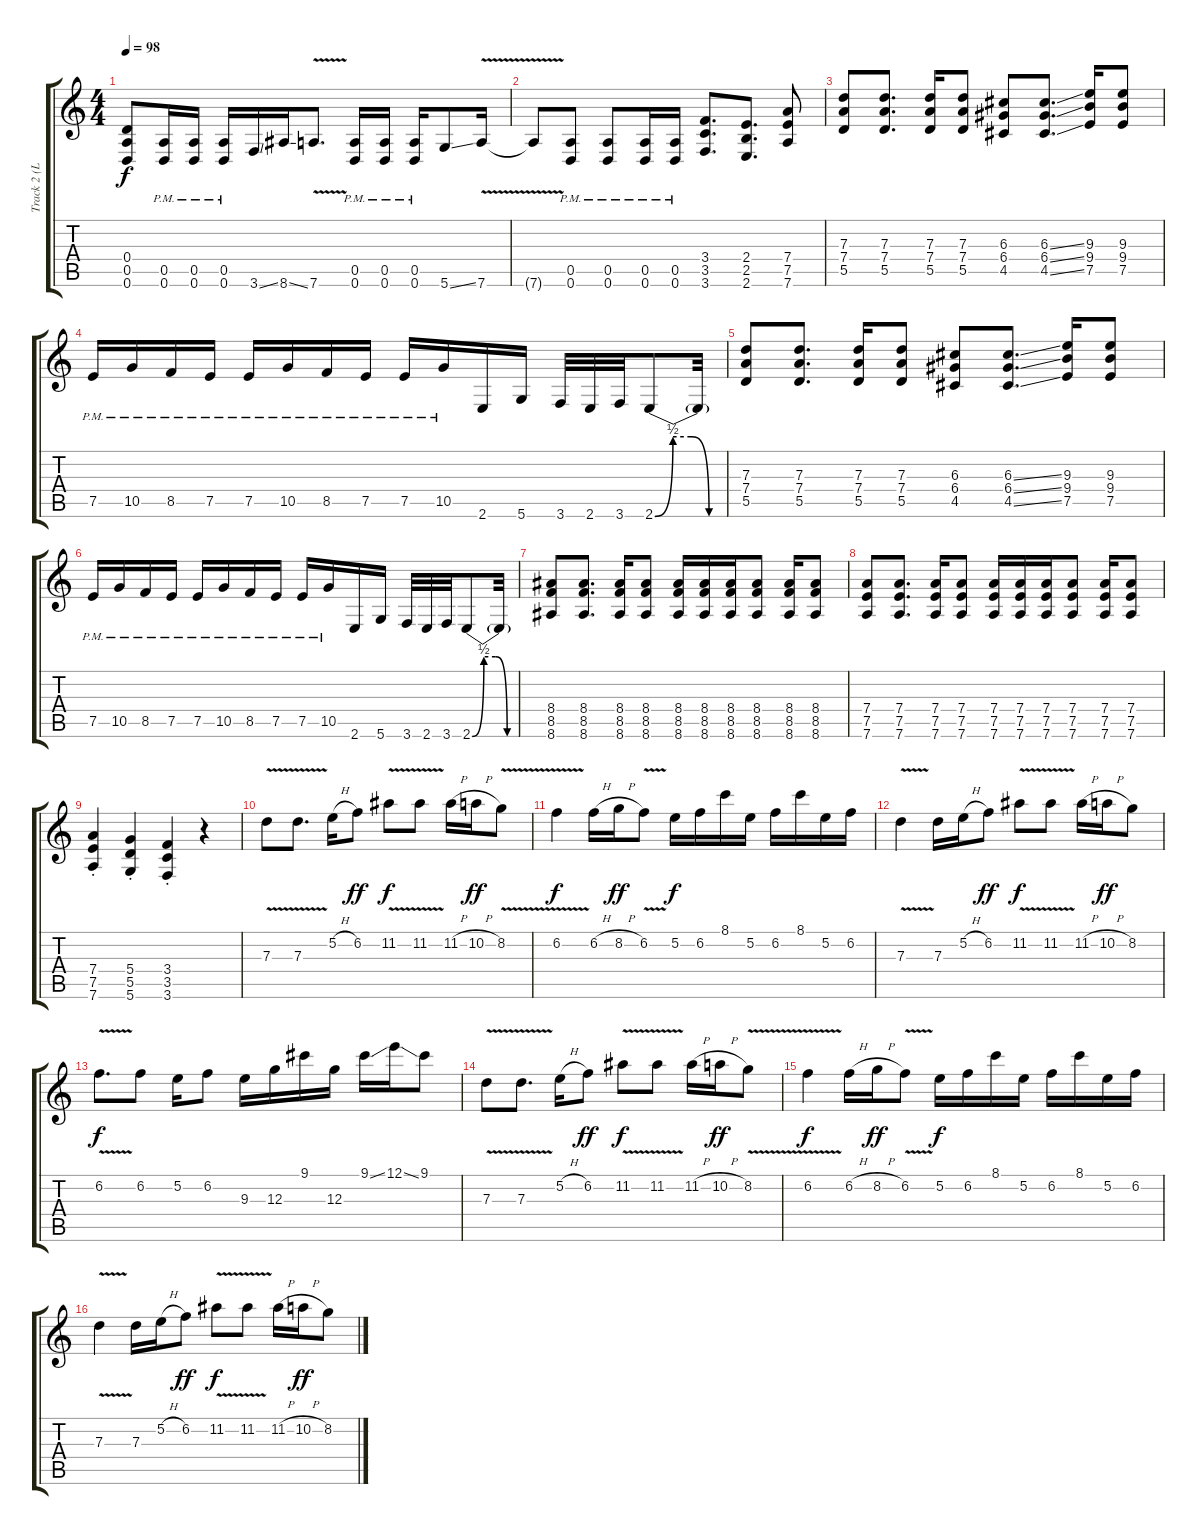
\track ("Track 2 (L ear)" "Track 2 (L") {instrument distortionguitar}
\staff {score tabs}
\tuning (E4 B3 G3 D3 A2 D2) {hide}
\ts (4 4)
\tempo 98
\clef g2
\ks c
(0.4 0.5 0.6).8{dy f} (0.5{pm} 0.6{pm}).16 (0.5{pm} 0.6{pm}).16 (0.5{pm} 0.6{pm}).16 3.6{ss}.16 8.6{ss}.16 7.6{v}.8{d} (0.5{pm} 0.6{pm}).16 (0.5{pm} 0.6{pm}).16 (0.5{pm} 0.6{pm}).16 5.6{ss}.8 7.6{v}.16 |
7.6{t}.8 (0.5{pm} 0.6{pm}).8 (0.5{pm} 0.6{pm}).8 (0.5{pm} 0.6{pm}).16 (0.5{pm} 0.6{pm}).16 (3.4 3.5 3.6).8{d} (2.4 2.5 2.6).8{d} (7.4 7.5 7.6).8 |
(7.3 7.4 5.5).8 (7.3 7.4 5.5).8{d} (7.3 7.4 5.5).16 (7.3 7.4 5.5).8 (6.3 6.4 4.5).8 (6.3{ss} 6.4{ss} 4.5{ss}).8{d} (9.3 9.4 7.5).16 (9.3 9.4 7.5).8 |
7.5{pm}.16 10.5{pm}.16 8.5{pm}.16 7.5{pm}.16 7.5{pm}.16 10.5{pm}.16 8.5{pm}.16 7.5{pm}.16 7.5{pm}.16 10.5{pm}.16 2.6.16 5.6.16 3.6.32 2.6.32 3.6.32 2.6{be (custom 0 0 15 2 30 2 45 0 60 0)}.8 2.6{t}.32 |
(7.3 7.4 5.5).8 (7.3 7.4 5.5).8{d} (7.3 7.4 5.5).16 (7.3 7.4 5.5).8 (6.3 6.4 4.5).8 (6.3{ss} 6.4{ss} 4.5{ss}).8{d} (9.3 9.4 7.5).16 (9.3 9.4 7.5).8 |
7.5{pm}.16 10.5{pm}.16 8.5{pm}.16 7.5{pm}.16 7.5{pm}.16 10.5{pm}.16 8.5{pm}.16 7.5{pm}.16 7.5{pm}.16 10.5{pm}.16 2.6.16 5.6.16 3.6.32 2.6.32 3.6.32 2.6{be (custom 0 0 15 2 30 2 45 0 60 0)}.8 2.6{t}.32 |
(8.4 8.5 8.6).8 (8.4 8.5 8.6).8{d} (8.4 8.5 8.6).16 (8.4 8.5 8.6).8 (8.4 8.5 8.6).16 (8.4 8.5 8.6).16 (8.4 8.5 8.6).16 (8.4 8.5 8.6).8 (8.4 8.5 8.6).16 (8.4 8.5 8.6).8 |
(7.4 7.5 7.6).8 (7.4 7.5 7.6).8{d} (7.4 7.5 7.6).16 (7.4 7.5 7.6).8 (7.4 7.5 7.6).16 (7.4 7.5 7.6).16 (7.4 7.5 7.6).16 (7.4 7.5 7.6).8 (7.4 7.5 7.6).16 (7.4 7.5 7.6).8 |
(7.4{st} 7.5{st} 7.6{st}).4 (5.4{st} 5.5{st} 5.6{st}).4 (3.4{st} 3.5{st} 3.6{st}).4 r.4 |
7.3{v}.8 7.3{v}.8{d} 5.2{h}.16 6.2.8{dy ff} 11.2{v}.8{dy f} 11.2{v}.8 11.2{h}.16 10.2{h}.16{dy ff} 8.2{v}.8 |
6.2{v}.4{dy f} 6.2{h}.16 8.2{h}.16{dy ff} 6.2{v}.8 5.2.16{dy f} 6.2.16 8.1.16 5.2.16 6.2.16 8.1.16 5.2.16 6.2.16 |
7.3{v}.4 7.3.16 5.2{h}.16 6.2.8{dy ff} 11.2{v}.8{dy f} 11.2{v}.8 11.2{h}.16 10.2{h}.16{dy ff} 8.2.8 |
6.2{v}.8{d dy f} 6.2.8 5.2.16 6.2.8 9.3.16 12.3.16 9.1.16 12.3.16 9.1{ss}.16 12.1{ss}.16 9.1.8 |
7.3{v}.8 7.3{v}.8{d} 5.2{h}.16 6.2.8{dy ff} 11.2{v}.8{dy f} 11.2{v}.8 11.2{h}.16 10.2{h}.16{dy ff} 8.2{v}.8 |
6.2{v}.4{dy f} 6.2{h}.16 8.2{h}.16{dy ff} 6.2{v}.8 5.2.16{dy f} 6.2.16 8.1.16 5.2.16 6.2.16 8.1.16 5.2.16 6.2.16 |
7.3{v}.4 7.3.16 5.2{h}.16 6.2.8{dy ff} 11.2{v}.8{dy f} 11.2{v}.8 11.2{h}.16 10.2{h}.16{dy ff} 8.2.8
